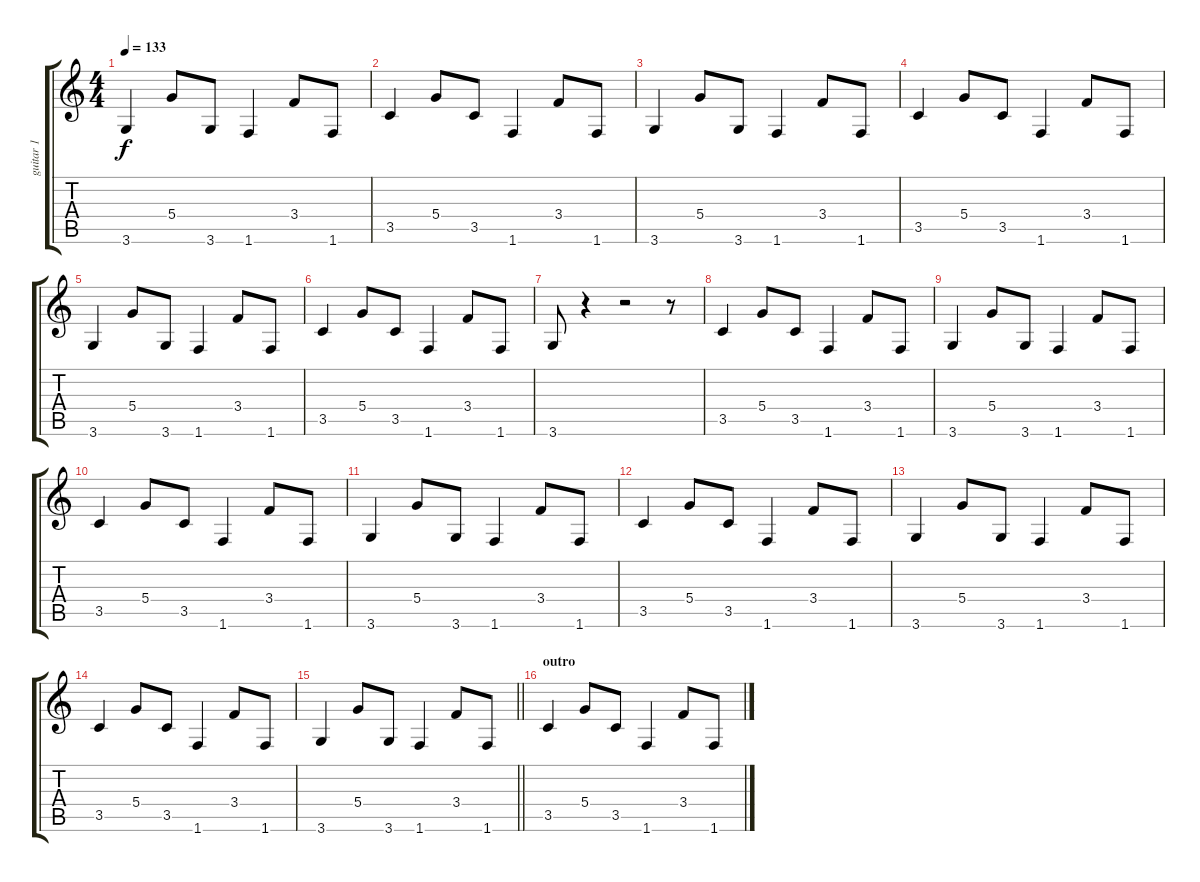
\track ("guitar 1" "guitar 1") {instrument electricguitarjazz}
\staff {score tabs}
\tuning (E4 B3 G3 D3 A2 E2) {hide}
\ts (4 4)
\tempo 133
\clef g2
\ks c
3.6.4{dy f} 5.4.8 3.6.8 1.6.4 3.4.8 1.6.8 |
3.5.4 5.4.8 3.5.8 1.6.4 3.4.8 1.6.8 |
3.6.4 5.4.8 3.6.8 1.6.4 3.4.8 1.6.8 |
3.5.4 5.4.8 3.5.8 1.6.4 3.4.8 1.6.8 |
3.6.4 5.4.8 3.6.8 1.6.4 3.4.8 1.6.8 |
3.5.4 5.4.8 3.5.8 1.6.4 3.4.8 1.6.8 |
3.6.8 r.4 r.2 r.8 |
3.5.4 5.4.8 3.5.8 1.6.4 3.4.8 1.6.8 |
3.6.4 5.4.8 3.6.8 1.6.4 3.4.8 1.6.8 |
3.5.4 5.4.8 3.5.8 1.6.4 3.4.8 1.6.8 |
3.6.4 5.4.8 3.6.8 1.6.4 3.4.8 1.6.8 |
3.5.4 5.4.8 3.5.8 1.6.4 3.4.8 1.6.8 |
3.6.4 5.4.8 3.6.8 1.6.4 3.4.8 1.6.8 |
3.5.4 5.4.8 3.5.8 1.6.4 3.4.8 1.6.8 |
\barLineRight lightlight
3.6.4 5.4.8 3.6.8 1.6.4 3.4.8 1.6.8 |
\section ("" "outro")
3.5.4 5.4.8 3.5.8 1.6.4 3.4.8 1.6.8
